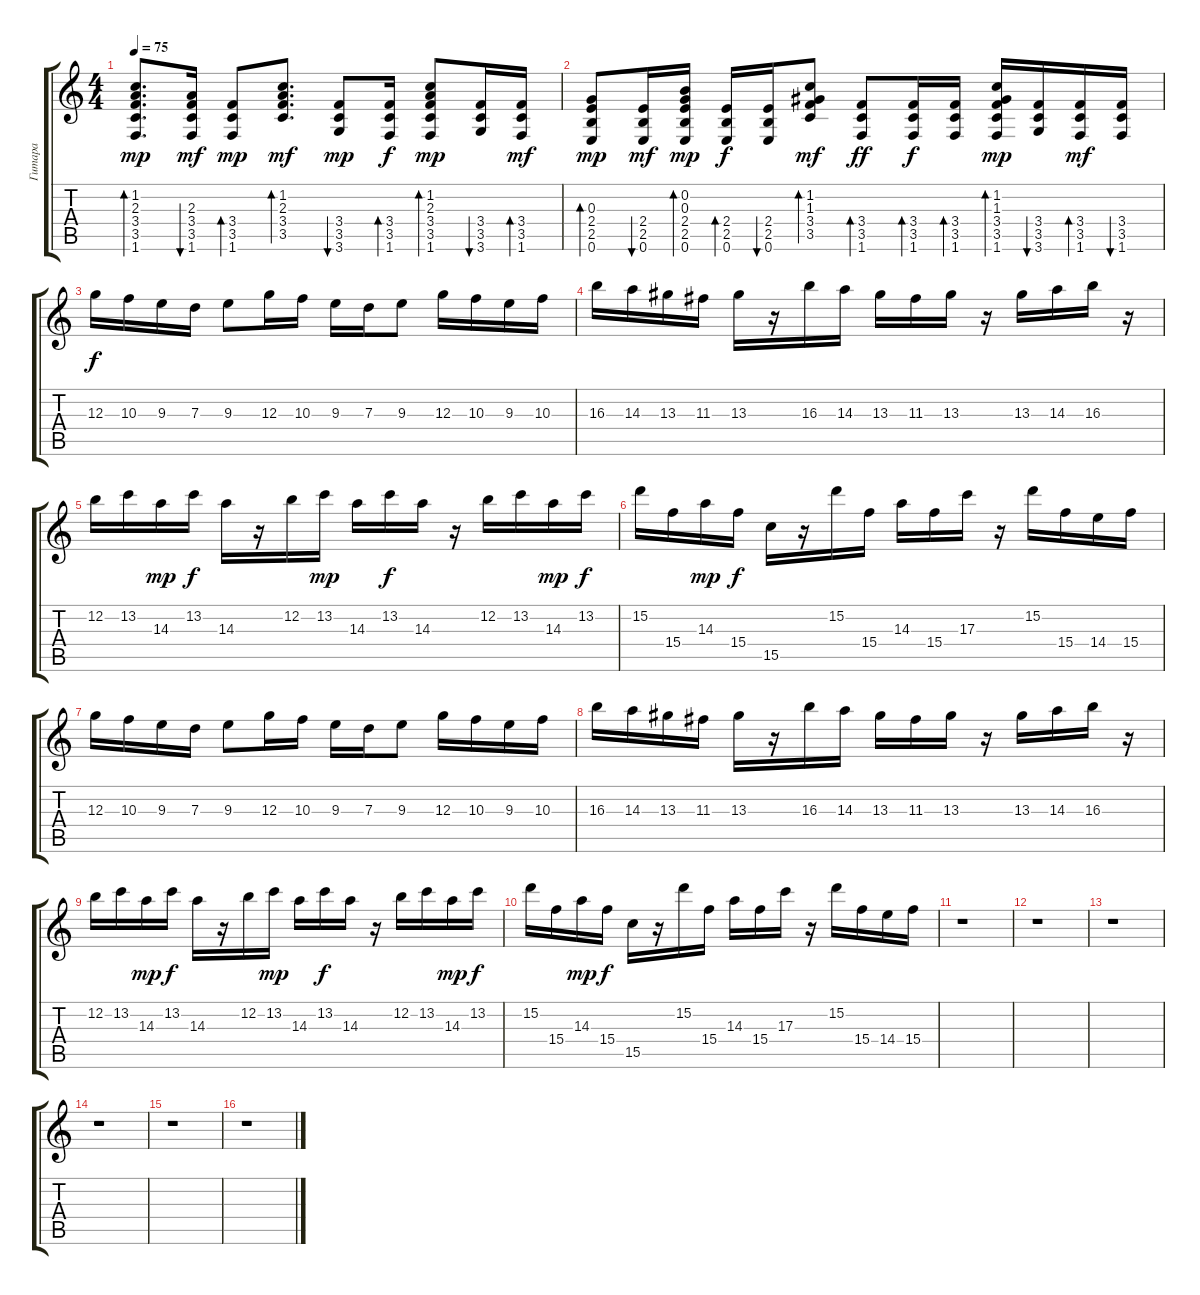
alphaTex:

\track ("Гитара" "Гитара") {instrument acousticguitarnylon}
\staff {score tabs}
\tuning (E4 B3 G3 D3 A2 E2) {hide}
\ts (4 4)
\tempo 75
\clef g2
\ks c
(1.2 2.3 3.4 3.5 1.6).8{d bd 120 dy mp} (2.3 3.4 3.5 1.6).16{bu 120 dy mf} (3.4 3.5 1.6).8{bd 120 dy mp} (1.2 2.3 3.4 3.5).8{d bd 120 dy mf} (3.4 3.5 3.6).8{bu 120 dy mp} (3.4 3.5 1.6).16{bd 120 dy f} (1.2 2.3 3.4 3.5 1.6).8{bd 120 dy mp} (3.4 3.5 3.6).16{bu 120} (3.4 3.5 1.6).16{bd 120 dy mf} |
(0.3 2.4 2.5 0.6).8{bd 120 dy mp} (2.4 2.5 0.6).16{bu 120 dy mf} (0.2 0.3 2.4 2.5 0.6).16{bd 120 dy mp} (2.4 2.5 0.6).16{bd 120 dy f} (2.4 2.5 0.6).16{bu 120} (1.2 1.3 3.4 3.5).8{bd 120 dy mf} (3.4 3.5 1.6).8{bd 120 dy ff} (3.4 3.5 1.6).16{bd 120 dy f} (3.4 3.5 1.6).16{bd 120} (1.2 1.3 3.4 3.5 1.6).16{bd 120 dy mp} (3.4 3.5 3.6).16{bu 120} (3.4 3.5 1.6).16{bd 120 dy mf} (3.4 3.5 1.6).16{bu 120} |
12.3.16{dy f instrument overdrivenguitar} 10.3.16 9.3.16 7.3.16 9.3.8 12.3.16 10.3.16 9.3.16 7.3.16 9.3.8 12.3.16 10.3.16 9.3.16 10.3.16 |
16.3.16 14.3.16 13.3.16 11.3.16 13.3.16 r.16 16.3.16 14.3.16 13.3.16 11.3.16 13.3.16 r.16 13.3.16 14.3.16 16.3.16 r.16 |
12.2.16 13.2.16 14.3.16{dy mp} 13.2.16{dy f} 14.3.16 r.16 12.2.16 13.2.16{dy mp} 14.3.16 13.2.16{dy f} 14.3.16 r.16 12.2.16 13.2.16 14.3.16{dy mp} 13.2.16{dy f} |
15.2.16 15.4.16 14.3.16{dy mp} 15.4.16{dy f} 15.5.16 r.16 15.2.16 15.4.16 14.3.16 15.4.16 17.3.16 r.16 15.2.16 15.4.16 14.4.16 15.4.16 |
12.3.16 10.3.16 9.3.16 7.3.16 9.3.8 12.3.16 10.3.16 9.3.16 7.3.16 9.3.8 12.3.16 10.3.16 9.3.16 10.3.16 |
16.3.16 14.3.16 13.3.16 11.3.16 13.3.16 r.16 16.3.16 14.3.16 13.3.16 11.3.16 13.3.16 r.16 13.3.16 14.3.16 16.3.16 r.16 |
12.2.16 13.2.16 14.3.16{dy mp} 13.2.16{dy f} 14.3.16 r.16 12.2.16 13.2.16{dy mp} 14.3.16 13.2.16{dy f} 14.3.16 r.16 12.2.16 13.2.16 14.3.16{dy mp} 13.2.16{dy f} |
15.2.16 15.4.16 14.3.16{dy mp} 15.4.16{dy f} 15.5.16 r.16 15.2.16 15.4.16 14.3.16 15.4.16 17.3.16 r.16 15.2.16 15.4.16 14.4.16 15.4.16 |
r.1 |
r.1 |
r.1 |
r.1 |
r.1 |
r.1
